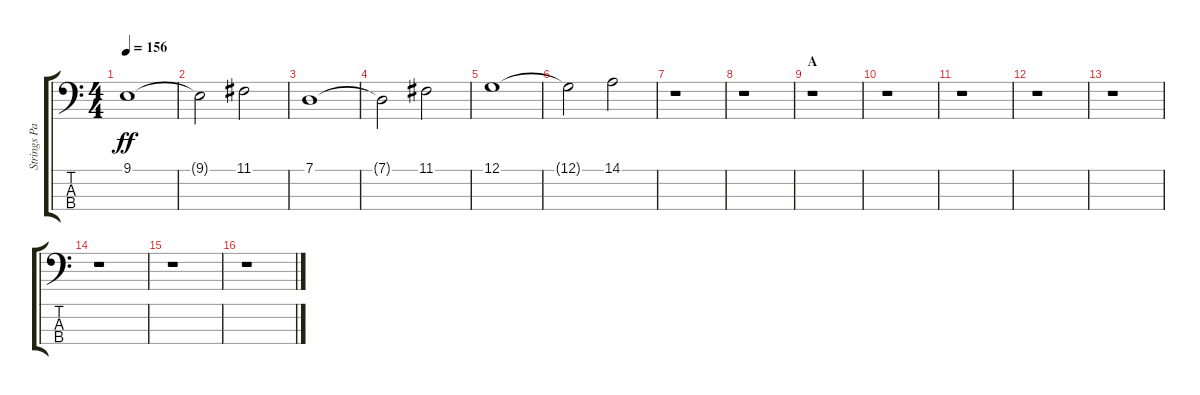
\track ("Strings Pad II" "Strings Pa") {instrument stringensemble1}
\staff {score tabs}
\tuning (G2 D2 A1 E1) {hide}
\ts (4 4)
\tempo 156
\clef f4
\ks c
9.1.1{dy ff} |
9.1{t}.2 11.1.2 |
7.1.1 |
7.1{t}.2 11.1.2 |
12.1.1 |
12.1{t}.2 14.1.2 |
r.1 |
r.1 |
\section ("" "A")
r.1 |
r.1 |
r.1 |
r.1 |
r.1 |
r.1 |
r.1 |
r.1
